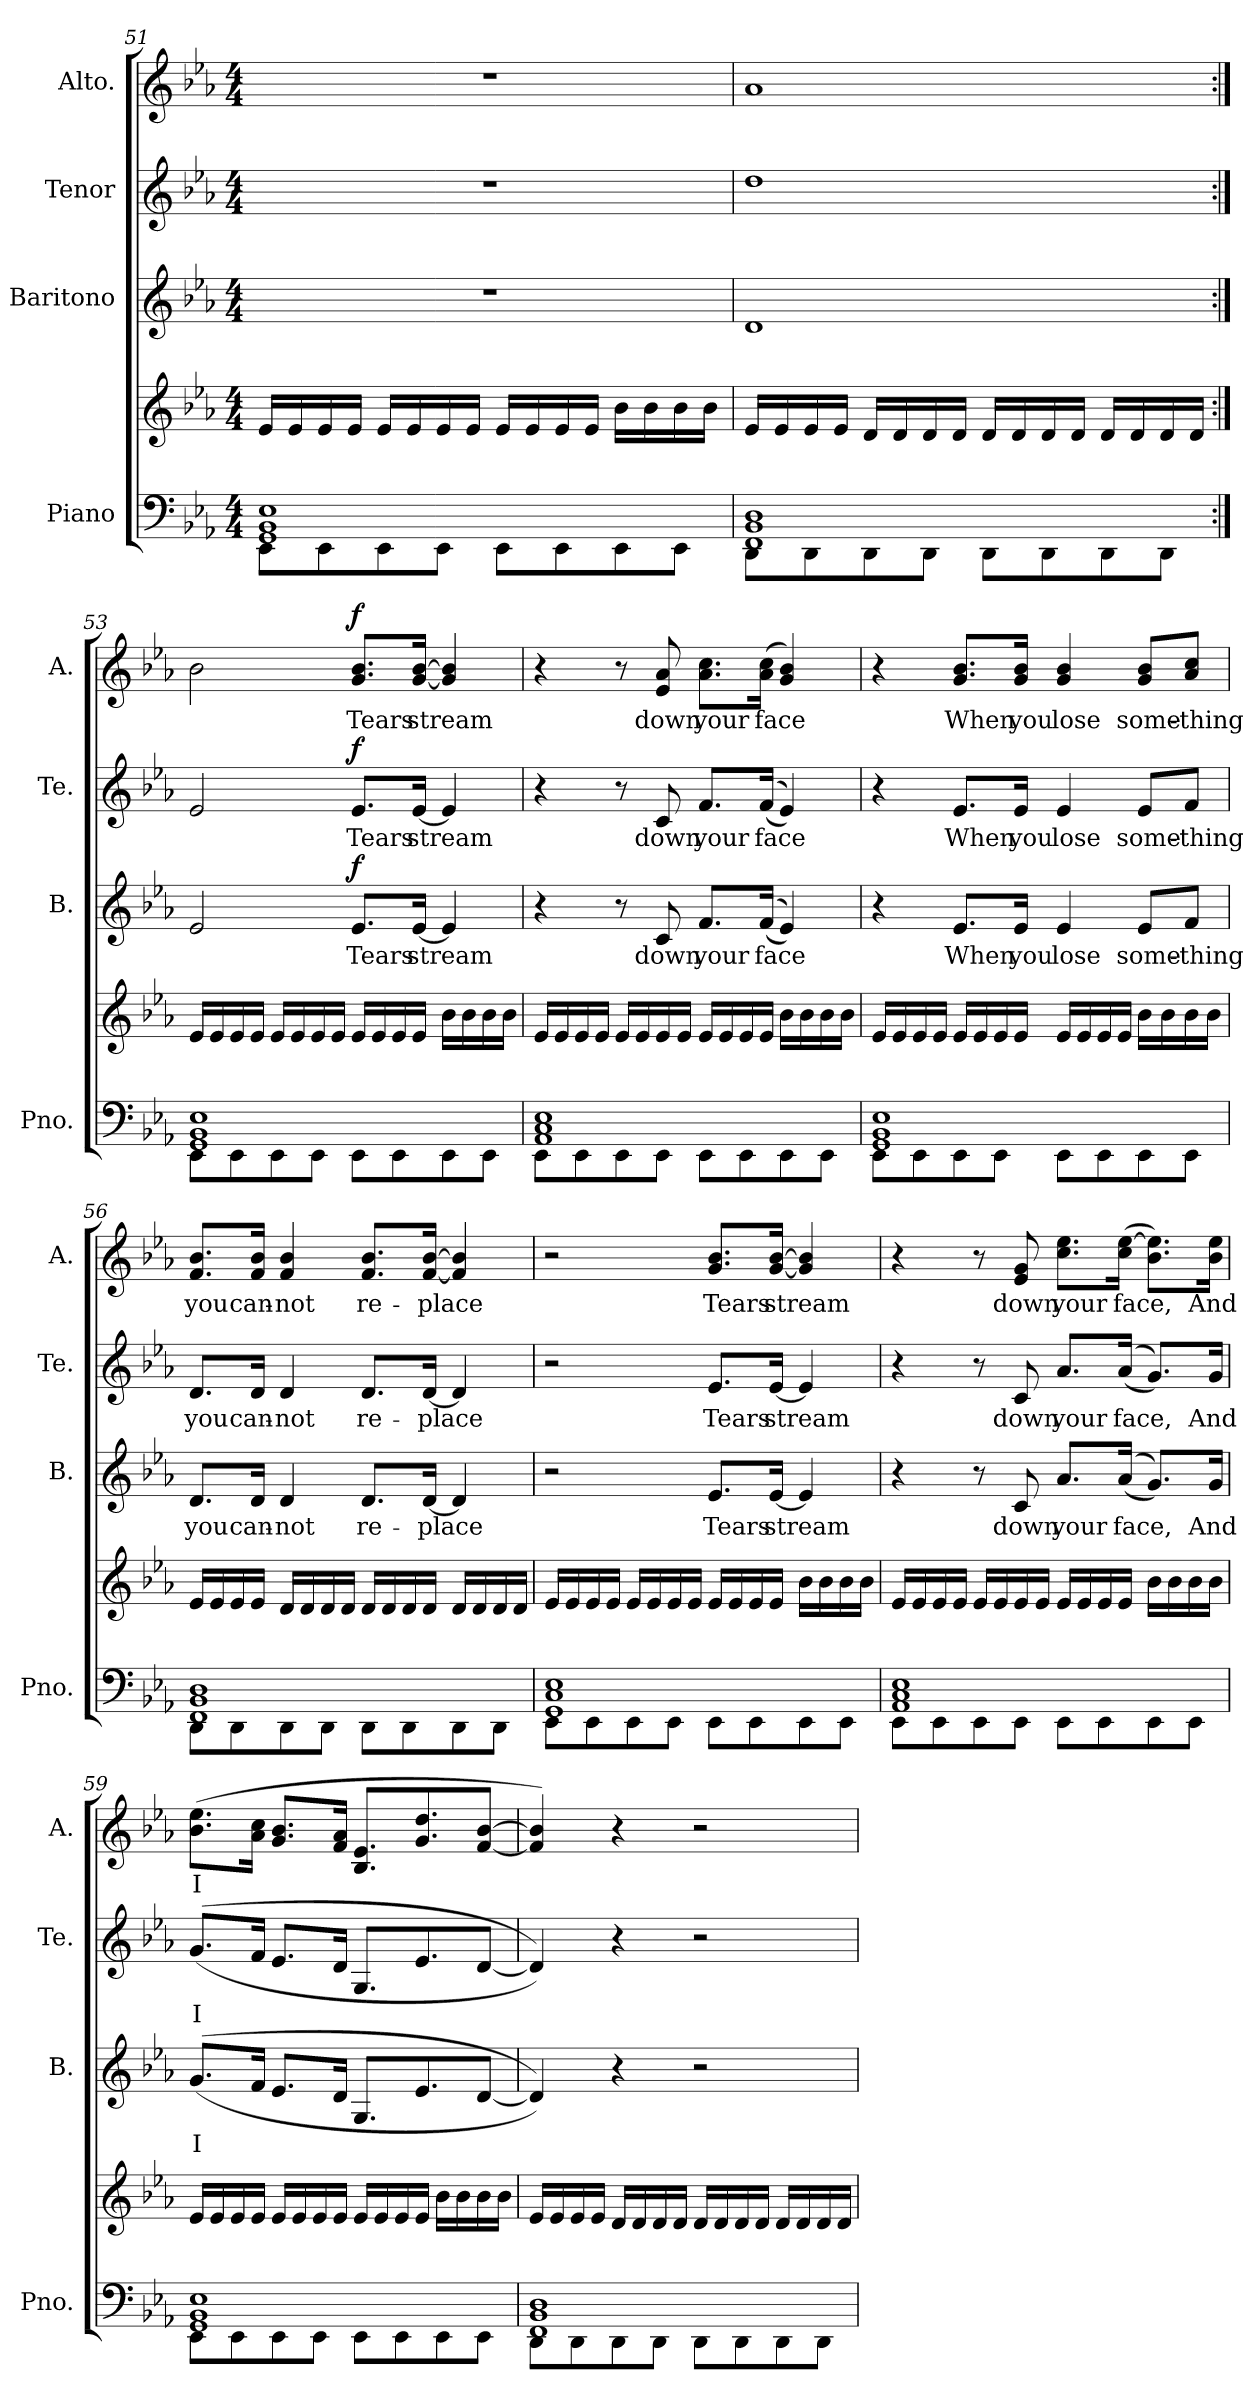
**kern	**kern	**kern	**text	**dynam	**kern	**text	**dynam	**kern	**text	**dynam
*part4	*part4	*part3	*part3	*part3	*part2	*part2	*part2	*part1	*part1	*part1
*staff5	*staff4	*staff3	*staff3	*staff3	*staff2	*staff2	*staff2	*staff1	*staff1	*staff1
*I"Piano	*	*I"Baritono	*	*	*I"Tenor	*	*	*I"Alto.	*	*
*I'Pno.	*	*I'B.	*	*	*I'Te.	*	*	*I'A.	*	*
!!LO:LB:g=z
*clefF4	*clefG2	*clefG2	*	*	*clefG2	*	*	*clefG2	*	*
*k[b-e-a-]	*k[b-e-a-]	*k[b-e-a-]	*	*	*k[b-e-a-]	*	*	*k[b-e-a-]	*	*
*M4/4	*M4/4	*M4/4	*	*	*M4/4	*	*	*M4/4	*	*
=51	=51	=51	=51	=51	=51	=51	=51	=51	=51	=51
*^	*	*	*	*	*	*	*	*	*	*
1GG 1BB- 1E-	8EE-\L	16e-/LL	1r	.	.	1r	.	.	1r	.	.
.	.	16e-/	.	.	.	.	.	.	.	.	.
.	8EE-\	16e-/	.	.	.	.	.	.	.	.	.
.	.	16e-/JJ	.	.	.	.	.	.	.	.	.
.	8EE-\	16e-/LL	.	.	.	.	.	.	.	.	.
.	.	16e-/	.	.	.	.	.	.	.	.	.
.	8EE-\J	16e-/	.	.	.	.	.	.	.	.	.
.	.	16e-/JJ	.	.	.	.	.	.	.	.	.
.	8EE-\L	16e-/LL	.	.	.	.	.	.	.	.	.
.	.	16e-/	.	.	.	.	.	.	.	.	.
.	8EE-\	16e-/	.	.	.	.	.	.	.	.	.
.	.	16e-/JJ	.	.	.	.	.	.	.	.	.
.	8EE-\	16b-\LL	.	.	.	.	.	.	.	.	.
.	.	16b-\	.	.	.	.	.	.	.	.	.
.	8EE-\J	16b-\	.	.	.	.	.	.	.	.	.
.	.	16b-\JJ	.	.	.	.	.	.	.	.	.
=52	=52	=52	=52	=52	=52	=52	=52	=52	=52	=52	=52
1FF 1BB- 1D	8DD\L	16e-/LL	1d	.	.	1dd	.	.	1a-	.	.
.	.	16e-/	.	.	.	.	.	.	.	.	.
.	8DD\	16e-/	.	.	.	.	.	.	.	.	.
.	.	16e-/JJ	.	.	.	.	.	.	.	.	.
.	8DD\	16d/LL	.	.	.	.	.	.	.	.	.
.	.	16d/	.	.	.	.	.	.	.	.	.
.	8DD\J	16d/	.	.	.	.	.	.	.	.	.
.	.	16d/JJ	.	.	.	.	.	.	.	.	.
.	8DD\L	16d/LL	.	.	.	.	.	.	.	.	.
.	.	16d/	.	.	.	.	.	.	.	.	.
.	8DD\	16d/	.	.	.	.	.	.	.	.	.
.	.	16d/JJ	.	.	.	.	.	.	.	.	.
.	8DD\	16d/LL	.	.	.	.	.	.	.	.	.
.	.	16d/	.	.	.	.	.	.	.	.	.
.	8DD\J	16d/	.	.	.	.	.	.	.	.	.
.	.	16d/JJ	.	.	.	.	.	.	.	.	.
=53:|!	=53:|!	=53:|!	=53:|!	=53:|!	=53:|!	=53:|!	=53:|!	=53:|!	=53:|!	=53:|!	=53:|!
1GG 1BB- 1E-	8EE-\L	16e-/LL	2e-/	.	.	2e-/	.	.	2b-\	.	.
.	.	16e-/	.	.	.	.	.	.	.	.	.
.	8EE-\	16e-/	.	.	.	.	.	.	.	.	.
.	.	16e-/JJ	.	.	.	.	.	.	.	.	.
.	8EE-\	16e-/LL	.	.	.	.	.	.	.	.	.
.	.	16e-/	.	.	.	.	.	.	.	.	.
.	8EE-\J	16e-/	.	.	.	.	.	.	.	.	.
.	.	16e-/JJ	.	.	.	.	.	.	.	.	.
!	!	!	!	!LO:LY:b	!LO:DY:b	!	!LO:LY:b	!LO:DY:b	!	!LO:LY:b	!LO:DY:b
.	8EE-\L	16e-/LL	8.e-/L	Tears	f	8.e-/L	Tears	f	8.g/ 8.b-/L	Tears	f
.	.	16e-/	.	.	.	.	.	.	.	.	.
.	8EE-\	16e-/	.	.	.	.	.	.	.	.	.
!	!	!	!	!LO:LY:b	!	!	!LO:LY:b	!	!	!LO:LY:b	!
.	.	16e-/JJ	[16e-/Jk	stream	.	[16e-/Jk	stream	.	[16g/ [16b-/Jk	stream	.
.	8EE-\	16b-\LL	4e-/]	.	.	4e-/]	.	.	4g/] 4b-/]	.	.
.	.	16b-\	.	.	.	.	.	.	.	.	.
.	8EE-\J	16b-\	.	.	.	.	.	.	.	.	.
.	.	16b-\JJ	.	.	.	.	.	.	.	.	.
!!LO:PB:g=z
=54	=54	=54	=54	=54	=54	=54	=54	=54	=54	=54	=54
1AA- 1C 1E-	8EE-\L	16e-/LL	4r	.	.	4r	.	.	4r	.	.
.	.	16e-/	.	.	.	.	.	.	.	.	.
.	8EE-\	16e-/	.	.	.	.	.	.	.	.	.
.	.	16e-/JJ	.	.	.	.	.	.	.	.	.
.	8EE-\	16e-/LL	8r	.	.	8r	.	.	8r	.	.
.	.	16e-/	.	.	.	.	.	.	.	.	.
!	!	!	!	!LO:LY:b	!	!	!LO:LY:b	!	!	!LO:LY:b	!
.	8EE-\J	16e-/	8c/	down	.	8c/	down	.	8e-/ 8a-/	down	.
.	.	16e-/JJ	.	.	.	.	.	.	.	.	.
!	!	!	!	!LO:LY:b	!	!	!LO:LY:b	!	!	!LO:LY:b	!
.	8EE-\L	16e-/LL	8.f/L	your	.	8.f/L	your	.	8.a-\ 8.cc\L	your	.
.	.	16e-/	.	.	.	.	.	.	.	.	.
.	8EE-\	16e-/	.	.	.	.	.	.	.	.	.
!	!	!	!	!LO:LY:b	!	!	!LO:LY:b	!	!	!LO:LY:b	!
.	.	16e-/JJ	((16f/Jk	face	.	((16f/Jk	face	.	(16a-\ 16cc\Jk	face	.
.	8EE-\	16b-\LL	4e-/))	.	.	4e-/))	.	.	4g/ 4b-/)	.	.
.	.	16b-\	.	.	.	.	.	.	.	.	.
.	8EE-\J	16b-\	.	.	.	.	.	.	.	.	.
.	.	16b-\JJ	.	.	.	.	.	.	.	.	.
=55	=55	=55	=55	=55	=55	=55	=55	=55	=55	=55	=55
1GG 1BB- 1E-	8EE-\L	16e-/LL	4r	.	.	4r	.	.	4r	.	.
.	.	16e-/	.	.	.	.	.	.	.	.	.
.	8EE-\	16e-/	.	.	.	.	.	.	.	.	.
.	.	16e-/JJ	.	.	.	.	.	.	.	.	.
!	!	!	!	!LO:LY:b	!	!	!LO:LY:b	!	!	!LO:LY:b	!
.	8EE-\	16e-/LL	8.e-/L	When	.	8.e-/L	When	.	8.g/ 8.b-/L	When	.
.	.	16e-/	.	.	.	.	.	.	.	.	.
.	8EE-\J	16e-/	.	.	.	.	.	.	.	.	.
!	!	!	!	!LO:LY:b	!	!	!LO:LY:b	!	!	!LO:LY:b	!
.	.	16e-/JJ	16e-/Jk	you	.	16e-/Jk	you	.	16g/ 16b-/Jk	you	.
!	!	!	!	!LO:LY:b	!	!	!LO:LY:b	!	!	!LO:LY:b	!
.	8EE-\L	16e-/LL	4e-/	lose	.	4e-/	lose	.	4g/ 4b-/	lose	.
.	.	16e-/	.	.	.	.	.	.	.	.	.
.	8EE-\	16e-/	.	.	.	.	.	.	.	.	.
.	.	16e-/JJ	.	.	.	.	.	.	.	.	.
!	!	!	!	!LO:LY:b	!	!	!LO:LY:b	!	!	!LO:LY:b	!
.	8EE-\	16b-\LL	8e-/L	some-	.	8e-/L	some-	.	8g/ 8b-/L	some-	.
.	.	16b-\	.	.	.	.	.	.	.	.	.
!	!	!	!	!LO:LY:b	!	!	!LO:LY:b	!	!	!LO:LY:b	!
.	8EE-\J	16b-\	8f/J	-thing	.	8f/J	-thing	.	8a-/ 8cc/J	-thing	.
.	.	16b-\JJ	.	.	.	.	.	.	.	.	.
=56	=56	=56	=56	=56	=56	=56	=56	=56	=56	=56	=56
!	!	!	!	!LO:LY:b	!	!	!LO:LY:b	!	!	!LO:LY:b	!
1FF 1BB- 1D	8DD\L	16e-/LL	8.d/L	you	.	8.d/L	you	.	8.f/ 8.b-/L	you	.
.	.	16e-/	.	.	.	.	.	.	.	.	.
.	8DD\	16e-/	.	.	.	.	.	.	.	.	.
!	!	!	!	!LO:LY:b	!	!	!LO:LY:b	!	!	!LO:LY:b	!
.	.	16e-/JJ	16d/Jk	can-	.	16d/Jk	can-	.	16f/ 16b-/Jk	can-	.
!	!	!	!	!LO:LY:b	!	!	!LO:LY:b	!	!	!LO:LY:b	!
.	8DD\	16d/LL	4d/	-not	.	4d/	-not	.	4f/ 4b-/	-not	.
.	.	16d/	.	.	.	.	.	.	.	.	.
.	8DD\J	16d/	.	.	.	.	.	.	.	.	.
.	.	16d/JJ	.	.	.	.	.	.	.	.	.
!	!	!	!	!LO:LY:b	!	!	!LO:LY:b	!	!	!LO:LY:b	!
.	8DD\L	16d/LL	8.d/L	re-	.	8.d/L	re-	.	8.f/ 8.b-/L	re-	.
.	.	16d/	.	.	.	.	.	.	.	.	.
.	8DD\	16d/	.	.	.	.	.	.	.	.	.
!	!	!	!	!LO:LY:b	!	!	!LO:LY:b	!	!	!LO:LY:b	!
.	.	16d/JJ	[16d/Jk	-place	.	[16d/Jk	-place	.	[16f/ [16b-/Jk	-place	.
.	8DD\	16d/LL	4d/]	.	.	4d/]	.	.	4f/] 4b-/]	.	.
.	.	16d/	.	.	.	.	.	.	.	.	.
.	8DD\J	16d/	.	.	.	.	.	.	.	.	.
.	.	16d/JJ	.	.	.	.	.	.	.	.	.
!!LO:LB:g=z
=57	=57	=57	=57	=57	=57	=57	=57	=57	=57	=57	=57
1GG 1C 1E-	8EE-\L	16e-/LL	2r	.	.	2r	.	.	2r	.	.
.	.	16e-/	.	.	.	.	.	.	.	.	.
.	8EE-\	16e-/	.	.	.	.	.	.	.	.	.
.	.	16e-/JJ	.	.	.	.	.	.	.	.	.
.	8EE-\	16e-/LL	.	.	.	.	.	.	.	.	.
.	.	16e-/	.	.	.	.	.	.	.	.	.
.	8EE-\J	16e-/	.	.	.	.	.	.	.	.	.
.	.	16e-/JJ	.	.	.	.	.	.	.	.	.
!	!	!	!	!LO:LY:b	!	!	!LO:LY:b	!	!	!LO:LY:b	!
.	8EE-\L	16e-/LL	8.e-/L	Tears	.	8.e-/L	Tears	.	8.g/ 8.b-/L	Tears	.
.	.	16e-/	.	.	.	.	.	.	.	.	.
.	8EE-\	16e-/	.	.	.	.	.	.	.	.	.
!	!	!	!	!LO:LY:b	!	!	!LO:LY:b	!	!	!LO:LY:b	!
.	.	16e-/JJ	[16e-/Jk	stream	.	[16e-/Jk	stream	.	[16g/ [16b-/Jk	stream	.
.	8EE-\	16b-\LL	4e-/]	.	.	4e-/]	.	.	4g/] 4b-/]	.	.
.	.	16b-\	.	.	.	.	.	.	.	.	.
.	8EE-\J	16b-\	.	.	.	.	.	.	.	.	.
.	.	16b-\JJ	.	.	.	.	.	.	.	.	.
=58	=58	=58	=58	=58	=58	=58	=58	=58	=58	=58	=58
1AA- 1C 1E-	8EE-\L	16e-/LL	4r	.	.	4r	.	.	4r	.	.
.	.	16e-/	.	.	.	.	.	.	.	.	.
.	8EE-\	16e-/	.	.	.	.	.	.	.	.	.
.	.	16e-/JJ	.	.	.	.	.	.	.	.	.
.	8EE-\	16e-/LL	8r	.	.	8r	.	.	8r	.	.
.	.	16e-/	.	.	.	.	.	.	.	.	.
!	!	!	!	!LO:LY:b	!	!	!LO:LY:b	!	!	!LO:LY:b	!
.	8EE-\J	16e-/	8c/	down	.	8c/	down	.	8e-/ 8g/	down	.
.	.	16e-/JJ	.	.	.	.	.	.	.	.	.
!	!	!	!	!LO:LY:b	!	!	!LO:LY:b	!	!	!LO:LY:b	!
.	8EE-\L	16e-/LL	8.a-/L	your	.	8.a-/L	your	.	8.cc\ 8.ee-\L	your	.
.	.	16e-/	.	.	.	.	.	.	.	.	.
.	8EE-\	16e-/	.	.	.	.	.	.	.	.	.
!	!	!	!	!LO:LY:b	!	!	!LO:LY:b	!	!	!LO:LY:b	!
.	.	16e-/JJ	((16a-/Jk	face,	.	((16a-/Jk	face,	.	(16cc\ [16ee-\Jk	face,	.
.	8EE-\	16b-\LL	8.g/L))	.	.	8.g/L))	.	.	8.b-\ 8.ee-\]L)	.	.
.	.	16b-\	.	.	.	.	.	.	.	.	.
.	8EE-\J	16b-\	.	.	.	.	.	.	.	.	.
!	!	!	!	!LO:LY:b	!	!	!LO:LY:b	!	!	!LO:LY:b	!
.	.	16b-\JJ	16g/Jk	And	.	16g/Jk	And	.	16b-\ 16ee-\Jk	And	.
=59	=59	=59	=59	=59	=59	=59	=59	=59	=59	=59	=59
!	!	!	!	!LO:LY:b	!	!	!LO:LY:b	!	!	!LO:LY:b	!
1GG 1BB- 1E-	8EE-\L	16e-/LL	((8.g/L	I	.	((8.g/L	I	.	(8.b-\ 8.ee-\L	I	.
.	.	16e-/	.	.	.	.	.	.	.	.	.
.	8EE-\	16e-/	.	.	.	.	.	.	.	.	.
.	.	16e-/JJ	16f/Jk	.	.	16f/Jk	.	.	16a-\ 16cc\Jk	.	.
.	8EE-\	16e-/LL	8.e-/L	.	.	8.e-/L	.	.	8.g/ 8.b-/L	.	.
.	.	16e-/	.	.	.	.	.	.	.	.	.
.	8EE-\J	16e-/	.	.	.	.	.	.	.	.	.
.	.	16e-/JJ	16d/Jk	.	.	16d/Jk	.	.	16f/ 16a-/Jk	.	.
.	8EE-\L	16e-/LL	8.G/L	.	.	8.G/L	.	.	8.B-/ 8.e-/L	.	.
.	.	16e-/	.	.	.	.	.	.	.	.	.
.	8EE-\	16e-/	.	.	.	.	.	.	.	.	.
.	.	16e-/JJ	8.e-/	.	.	8.e-/	.	.	8.g/ 8.dd/	.	.
.	8EE-\	16b-\LL	.	.	.	.	.	.	.	.	.
.	.	16b-\	.	.	.	.	.	.	.	.	.
.	8EE-\J	16b-\	[8d/J	.	.	[8d/J	.	.	[8f/ [8b-/J	.	.
.	.	16b-\JJ	.	.	.	.	.	.	.	.	.
!!LO:LB:g=z
=60	=60	=60	=60	=60	=60	=60	=60	=60	=60	=60	=60
1FF 1BB- 1D	8DD\L	16e-/LL	4d/]))	.	.	4d/]))	.	.	4f/] 4b-/])	.	.
.	.	16e-/	.	.	.	.	.	.	.	.	.
.	8DD\	16e-/	.	.	.	.	.	.	.	.	.
.	.	16e-/JJ	.	.	.	.	.	.	.	.	.
.	8DD\	16d/LL	4r	.	.	4r	.	.	4r	.	.
.	.	16d/	.	.	.	.	.	.	.	.	.
.	8DD\J	16d/	.	.	.	.	.	.	.	.	.
.	.	16d/JJ	.	.	.	.	.	.	.	.	.
.	8DD\L	16d/LL	2r	.	.	2r	.	.	2r	.	.
.	.	16d/	.	.	.	.	.	.	.	.	.
.	8DD\	16d/	.	.	.	.	.	.	.	.	.
.	.	16d/JJ	.	.	.	.	.	.	.	.	.
.	8DD\	16d/LL	.	.	.	.	.	.	.	.	.
.	.	16d/	.	.	.	.	.	.	.	.	.
.	8DD\J	16d/	.	.	.	.	.	.	.	.	.
.	.	16d/JJ	.	.	.	.	.	.	.	.	.
*v	*v	*	*	*	*	*	*	*	*	*	*
=	=	=	=	=	=	=	=	=	=	=
*-	*-	*-	*-	*-	*-	*-	*-	*-	*-	*-
